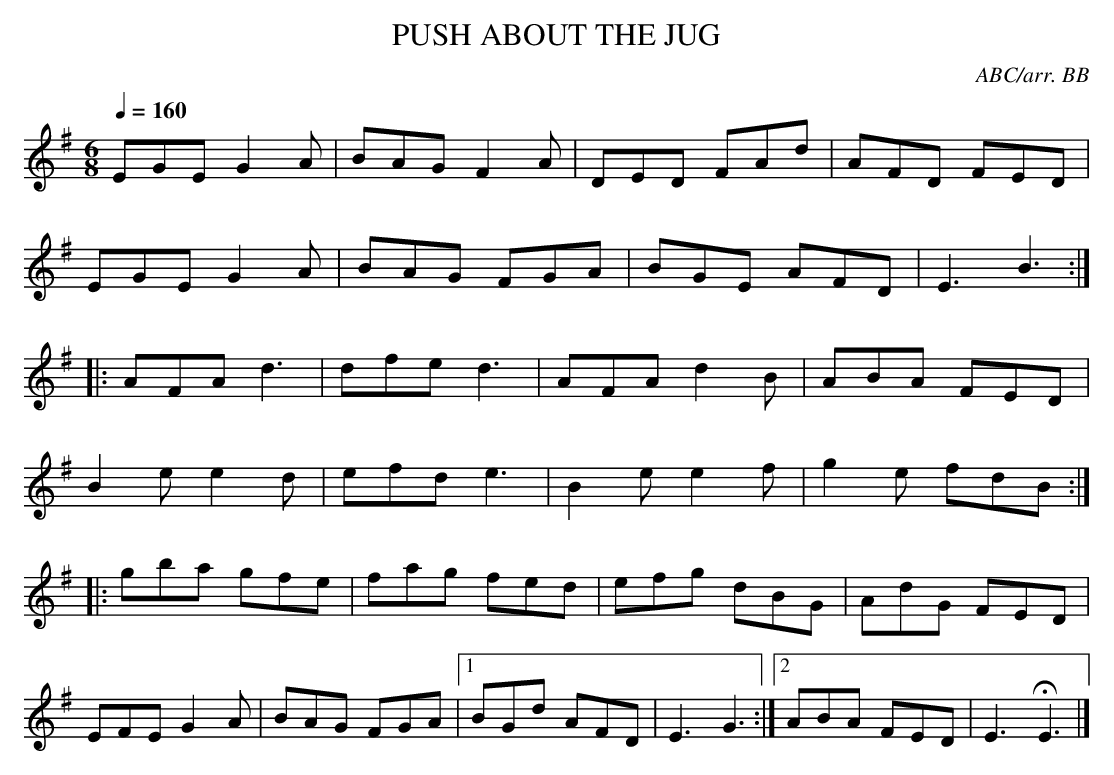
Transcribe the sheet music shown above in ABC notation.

X:1
T:PUSH ABOUT THE JUG
C:ABC/arr. BB
repeating. I have restructured the tune into
three repeating parts.
Q:1/4=160
M:6/8
L:1/8
K:Em
EGE G2A|BAG F2A|DED FAd|AFD FED|
EGE G2A|BAG FGA|BGE AFD|E3 B3 :|
|:AFA d3|dfe d3|AFA d2B|ABA FED|
B2e e2d|efd e3|B2e e2f|g2e fdB:|
|:gba gfe|fag fed|efg dBG|AdG FED|
EFE G2A|BAG FGA|1BGd AFD|E3 G3 :|\
[2 ABA FED|E3 HE3|]
